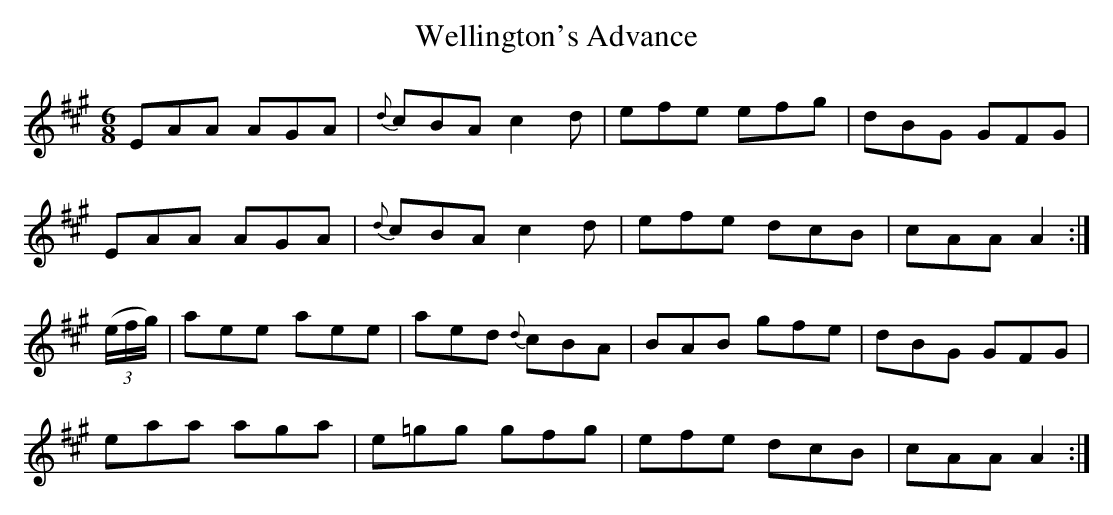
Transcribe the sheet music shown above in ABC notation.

X:1
T: Wellington's Advance
M: 6/8
L: 1/8
K: A
EAA AGA|{d}cBA c2d|efe efg|dBG GFG|
EAA AGA|{d}cBA c2d|efe dcB|cAA A2:|
(3(e/2f/2g/2)|aee aee|aed {d}cBA|BAB gfe|dBG GFG|
eaa aga|e=gg gfg|efe dcB|cAA A2:|
